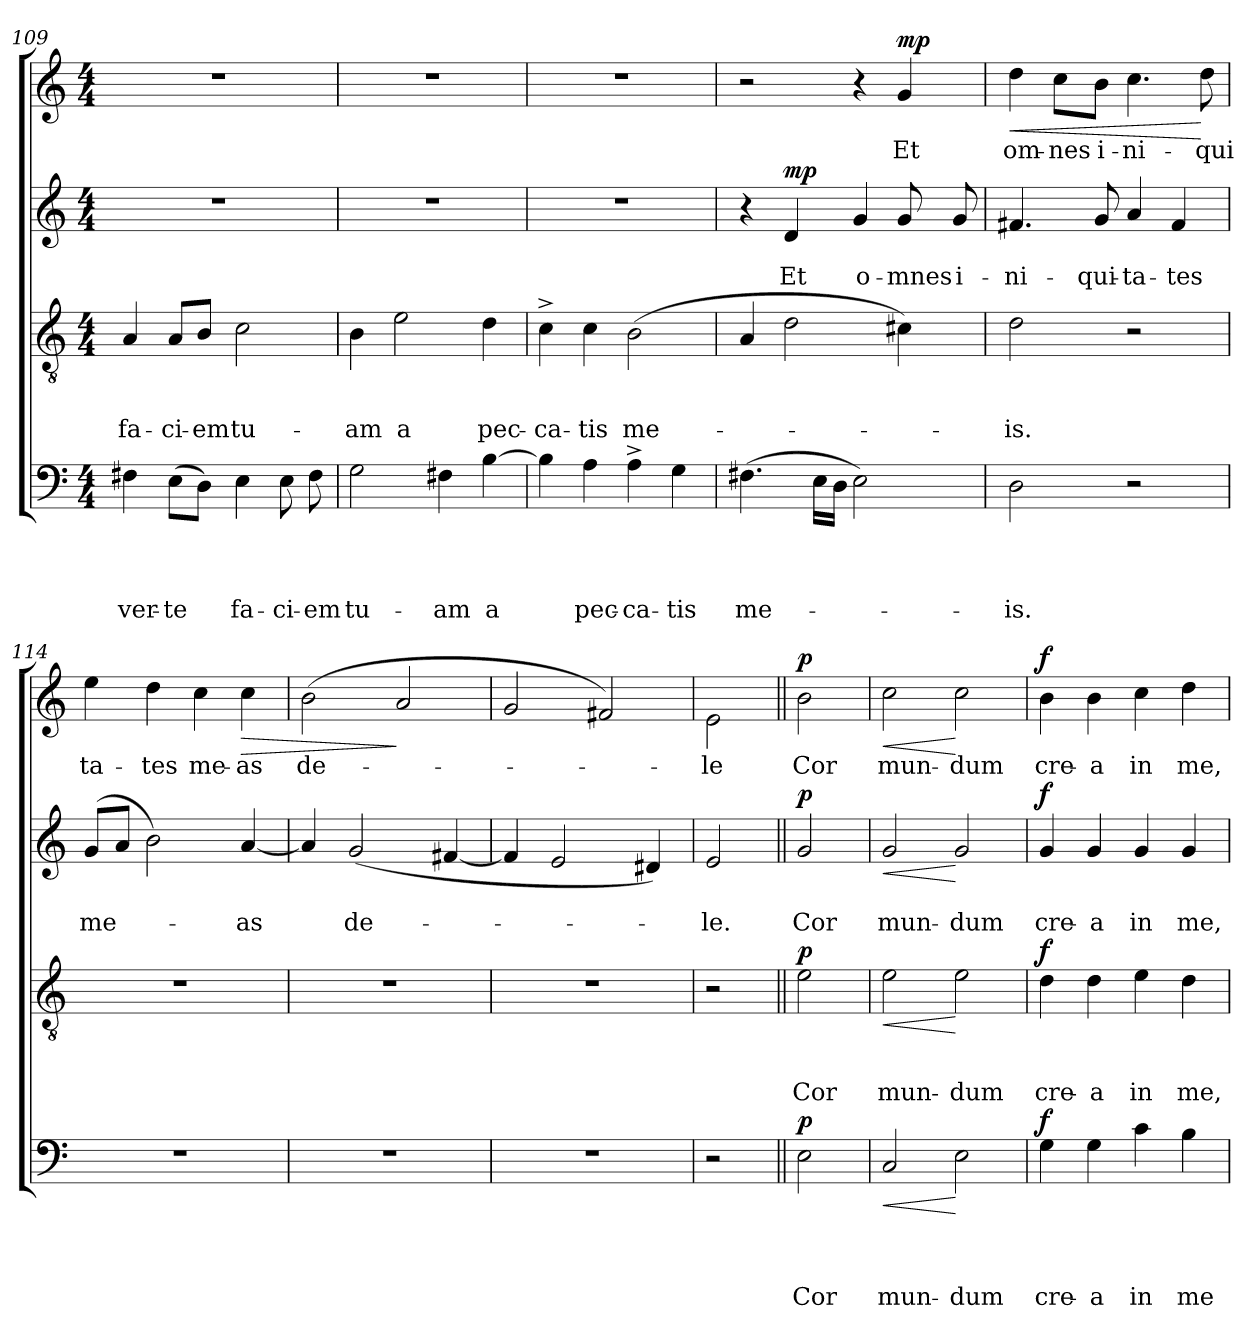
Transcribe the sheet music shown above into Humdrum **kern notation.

**kern	**text	**text	**text	**text	**dynam	**kern	**text	**text	**text	**dynam	**kern	**text	**text	**dynam	**kern	**text	**dynam
*part4	*part4	*part4	*part4	*part4	*part4	*part3	*part3	*part3	*part3	*part3	*part2	*part2	*part2	*part2	*part1	*part1	*part1
*staff4	*staff4	*staff4	*staff4	*staff4	*staff4	*staff3	*staff3	*staff3	*staff3	*staff3	*staff2	*staff2	*staff2	*staff2	*staff1	*staff1	*staff1
*clefF4	*	*	*	*	*	*clefGv2	*	*	*	*	*clefG2	*	*	*	*clefG2	*	*
*	*	*	*	*	*	*ITrd7c12	*	*	*	*	*	*	*	*	*	*	*
*k[]	*	*	*	*	*	*k[]	*	*	*	*	*k[]	*	*	*	*k[]	*	*
*C:	*	*	*	*	*	*C:	*	*	*	*	*C:	*	*	*	*C:	*	*
*M4/4	*	*	*	*	*	*M4/4	*	*	*	*	*M4/4	*	*	*	*M4/4	*	*
=109	=109	=109	=109	=109	=109	=109	=109	=109	=109	=109	=109	=109	=109	=109	=109	=109	=109
!	!	!	!	!LO:LY:b	!	!	!	!	!LO:LY:b	!	!	!	!	!	!	!	!
4F#X\	.	.	.	-ver-	.	4AA/	.	.	fa-	.	1rdd	.	.	.	1rdd	.	.
!	!	!	!	!LO:LY:b	!	!	!	!	!LO:LY:b	!	!	!	!	!	!	!	!
(>8E\L	.	.	.	-te	.	8AA/L	.	.	-ci-	.	.	.	.	.	.	.	.
!	!	!	!	!	!	!	!	!	!LO:LY:b	!	!	!	!	!	!	!	!
8D\J)	.	.	.	.	.	8BB/J	.	.	-em	.	.	.	.	.	.	.	.
!	!	!	!	!LO:LY:b	!	!	!	!	!LO:LY:b	!	!	!	!	!	!	!	!
4E\	.	.	.	fa-	.	2C\	.	.	tu-	.	.	.	.	.	.	.	.
!	!	!	!	!LO:LY:b	!	!	!	!	!	!	!	!	!	!	!	!	!
8E\	.	.	.	-ci-	.	.	.	.	.	.	.	.	.	.	.	.	.
!	!	!	!	!LO:LY:b	!	!	!	!	!	!	!	!	!	!	!	!	!
8F#\	.	.	.	-em	.	.	.	.	.	.	.	.	.	.	.	.	.
=110	=110	=110	=110	=110	=110	=110	=110	=110	=110	=110	=110	=110	=110	=110	=110	=110	=110
!	!	!	!	!LO:LY:b	!	!	!	!	!LO:LY:b	!	!	!	!	!	!	!	!
2G\	.	.	.	tu-	.	4BB\	.	.	-am	.	1rdd	.	.	.	1rdd	.	.
!	!	!	!	!	!	!	!	!	!LO:LY:b	!	!	!	!	!	!	!	!
.	.	.	.	.	.	2E\	.	.	a	.	.	.	.	.	.	.	.
!	!	!	!	!LO:LY:b	!	!	!	!	!	!	!	!	!	!	!	!	!
4F#X\	.	.	.	-am	.	.	.	.	.	.	.	.	.	.	.	.	.
!	!	!	!	!LO:LY:b	!	!	!	!	!LO:LY:b	!	!	!	!	!	!	!	!
[>4B\	.	.	.	a	.	4D\	.	.	pec-	.	.	.	.	.	.	.	.
=111	=111	=111	=111	=111	=111	=111	=111	=111	=111	=111	=111	=111	=111	=111	=111	=111	=111
!	!	!	!	!	!	!	!	!	!LO:LY:b	!	!	!	!	!	!	!	!
4B\]	.	.	.	.	.	4C^>\	.	.	-ca-	.	1rdd	.	.	.	1rdd	.	.
!	!	!	!	!LO:LY:b	!	!	!	!	!LO:LY:b	!	!	!	!	!	!	!	!
4A\	.	.	.	pec-	.	4C\	.	.	-tis	.	.	.	.	.	.	.	.
!	!	!	!	!LO:LY:b	!	!	!	!	!LO:LY:b	!	!	!	!	!	!	!	!
4A^>\	.	.	.	-ca-	.	(>2BB\	.	.	me-	.	.	.	.	.	.	.	.
!	!	!	!	!LO:LY:b	!	!	!	!	!	!	!	!	!	!	!	!	!
4G\	.	.	.	-tis	.	.	.	.	.	.	.	.	.	.	.	.	.
=112	=112	=112	=112	=112	=112	=112	=112	=112	=112	=112	=112	=112	=112	=112	=112	=112	=112
!	!	!	!	!LO:LY:b	!	!	!	!	!	!	!	!	!	!	!	!	!
(>4.F#X\	.	.	.	me-	.	4AA/	.	.	.	.	4r	.	.	.	2r	.	.
!	!	!	!	!	!	!	!	!	!	!	!	!	!LO:LY:b	!LO:DY:a	!	!	!
.	.	.	.	.	.	2D\	.	.	.	.	4d/	.	Et	mp	.	.	.
16E\LL	.	.	.	.	.	.	.	.	.	.	.	.	.	.	.	.	.
16D\JJ	.	.	.	.	.	.	.	.	.	.	.	.	.	.	.	.	.
!	!	!	!	!	!	!	!	!	!	!	!	!	!LO:LY:b	!	!	!	!
2E\)	.	.	.	.	.	.	.	.	.	.	4g/	.	o-	.	4r	.	.
!	!	!	!	!	!	!	!	!	!	!	!	!	!LO:LY:b	!	!	!LO:LY:b	!LO:DY:a
.	.	.	.	.	.	4C#X\)	.	.	.	.	8g/	.	-mnes	.	4g/	Et	mp
!	!	!	!	!	!	!	!	!	!	!	!	!	!LO:LY:b	!	!	!	!
.	.	.	.	.	.	.	.	.	.	.	8g/	.	i-	.	.	.	.
!!LO:PB:g=z
=113	=113	=113	=113	=113	=113	=113	=113	=113	=113	=113	=113	=113	=113	=113	=113	=113	=113
!	!	!	!	!LO:LY:b	!	!	!	!	!LO:LY:b	!	!	!	!LO:LY:b	!	!	!LO:LY:b	!LO:HP:b
2D\	.	.	.	-is.	.	2D\	.	.	-is.	.	4.f#X/	.	-ni-	.	4dd\	om-	<
!	!	!	!	!	!	!	!	!	!	!	!	!	!	!	!	!LO:LY:b	!
.	.	.	.	.	.	.	.	.	.	.	.	.	.	.	8cc\L	-nes	.
!	!	!	!	!	!	!	!	!	!	!	!	!	!LO:LY:b	!	!	!LO:LY:b	!
.	.	.	.	.	.	.	.	.	.	.	8g/	.	-qui-	.	8b\J	i-	.
!	!	!	!	!	!	!	!	!	!	!	!	!	!LO:LY:b	!	!	!LO:LY:b	!
2r	.	.	.	.	.	2r	.	.	.	.	4a/	.	-ta-	.	4.cc\	-ni-	.
!	!	!	!	!	!	!	!	!	!	!	!	!	!LO:LY:b	!	!	!	!
.	.	.	.	.	.	.	.	.	.	.	4f#/	.	-tes	.	.	.	.
!	!	!	!	!	!	!	!	!	!	!	!	!	!	!	!	!LO:LY:b	!
.	.	.	.	.	.	.	.	.	.	.	.	.	.	.	8dd\	-qui	[
=114	=114	=114	=114	=114	=114	=114	=114	=114	=114	=114	=114	=114	=114	=114	=114	=114	=114
!	!	!	!	!	!	!	!	!	!	!	!	!	!LO:LY:b	!	!	!LO:LY:b	!
1r	.	.	.	.	.	1r	.	.	.	.	(<8g/L	.	me-	.	4ee\	ta-	.
.	.	.	.	.	.	.	.	.	.	.	8a/J	.	.	.	.	.	.
!	!	!	!	!	!	!	!	!	!	!	!	!	!	!	!	!LO:LY:b	!
.	.	.	.	.	.	.	.	.	.	.	2b\)	.	.	.	4dd\	-tes	.
!	!	!	!	!	!	!	!	!	!	!	!	!	!	!	!	!LO:LY:b	!
.	.	.	.	.	.	.	.	.	.	.	.	.	.	.	4cc\	me-	.
!	!	!	!	!	!	!	!	!	!	!	!	!	!LO:LY:b	!	!	!LO:LY:b	!LO:HP:b
.	.	.	.	.	.	.	.	.	.	.	[<4a/	.	-as	.	4cc\	-as	>
=115	=115	=115	=115	=115	=115	=115	=115	=115	=115	=115	=115	=115	=115	=115	=115	=115	=115
!	!	!	!	!	!	!	!	!	!	!	!	!	!	!	!	!LO:LY:b	!
1r	.	.	.	.	.	1r	.	.	.	.	4a/]	.	.	.	(>2b\	de-	.
!	!	!	!	!	!	!	!	!	!	!	!	!	!LO:LY:b	!	!	!	!
.	.	.	.	.	.	.	.	.	.	.	(<2g/	.	de-	.	.	.	.
.	.	.	.	.	.	.	.	.	.	.	.	.	.	.	2a/	.	]
.	.	.	.	.	.	.	.	.	.	.	[<4f#X/	.	.	.	.	.	.
=116	=116	=116	=116	=116	=116	=116	=116	=116	=116	=116	=116	=116	=116	=116	=116	=116	=116
1r	.	.	.	.	.	1r	.	.	.	.	4f#/]	.	.	.	2g/	.	.
.	.	.	.	.	.	.	.	.	.	.	2e/	.	.	.	.	.	.
.	.	.	.	.	.	.	.	.	.	.	.	.	.	.	2f#X/)	.	.
.	.	.	.	.	.	.	.	.	.	.	4d#X/)	.	.	.	.	.	.
=117	=117	=117	=117	=117	=117	=117	=117	=117	=117	=117	=117	=117	=117	=117	=117	=117	=117
!	!	!	!	!	!	!	!	!	!	!	!	!	!LO:LY:b	!	!	!LO:LY:b	!
2r	.	.	.	.	.	2r	.	.	.	.	2e/	.	-le.	.	2e\	-le	.
=118||	=118||	=118||	=118||	=118||	=118||	=118||	=118||	=118||	=118||	=118||	=118||	=118||	=118||	=118||	=118||	=118||	=118||
!	!	!	!	!LO:LY:b	!LO:DY:a	!	!	!	!LO:LY:b	!LO:DY:a	!	!	!LO:LY:b	!LO:DY:a	!	!LO:LY:b	!LO:DY:a
2E\	.	.	.	Cor	p	2E\	.	.	Cor	p	2g/	.	Cor	p	2b\	Cor	p
=119	=119	=119	=119	=119	=119	=119	=119	=119	=119	=119	=119	=119	=119	=119	=119	=119	=119
!	!	!	!	!LO:LY:b	!LO:HP:b	!	!	!	!LO:LY:b	!LO:HP:b	!	!	!LO:LY:b	!LO:HP:b	!	!LO:LY:b	!LO:HP:b
2C/	.	.	.	mun-	<	2E\	.	.	mun-	<	2g/	.	mun-	<	2cc\	mun-	<
!	!	!	!	!LO:LY:b	!	!	!	!	!LO:LY:b	!	!	!	!LO:LY:b	!	!	!LO:LY:b	!
2E\	.	.	.	-dum	[	2E\	.	.	-dum	[	2g/	.	-dum	[	2cc\	-dum	[
=120	=120	=120	=120	=120	=120	=120	=120	=120	=120	=120	=120	=120	=120	=120	=120	=120	=120
!	!	!	!	!LO:LY:b	!LO:DY:a	!	!	!	!LO:LY:b	!LO:DY:a	!	!	!LO:LY:b	!LO:DY:a	!	!LO:LY:b	!LO:DY:a
4G\	.	.	.	cre-	f	4D\	.	.	cre-	f	4g/	.	cre-	f	4b\	cre-	f
!	!	!	!	!LO:LY:b	!	!	!	!	!LO:LY:b	!	!	!	!LO:LY:b	!	!	!LO:LY:b	!
4G\	.	.	.	-a	.	4D\	.	.	-a	.	4g/	.	-a	.	4b\	-a	.
!	!	!	!	!LO:LY:b	!	!	!	!	!LO:LY:b	!	!	!	!LO:LY:b	!	!	!LO:LY:b	!
4c\	.	.	.	in	.	4E\	.	.	in	.	4g/	.	in	.	4cc\	in	.
!	!	!	!	!LO:LY:b	!	!	!	!	!LO:LY:b	!	!	!	!LO:LY:b	!	!	!LO:LY:b	!
4B\	.	.	.	me	.	4D\	.	.	me,	.	4g/	.	me,	.	4dd\	me,	.
=	=	=	=	=	=	=	=	=	=	=	=	=	=	=	=	=	=
*-	*-	*-	*-	*-	*-	*-	*-	*-	*-	*-	*-	*-	*-	*-	*-	*-	*-
